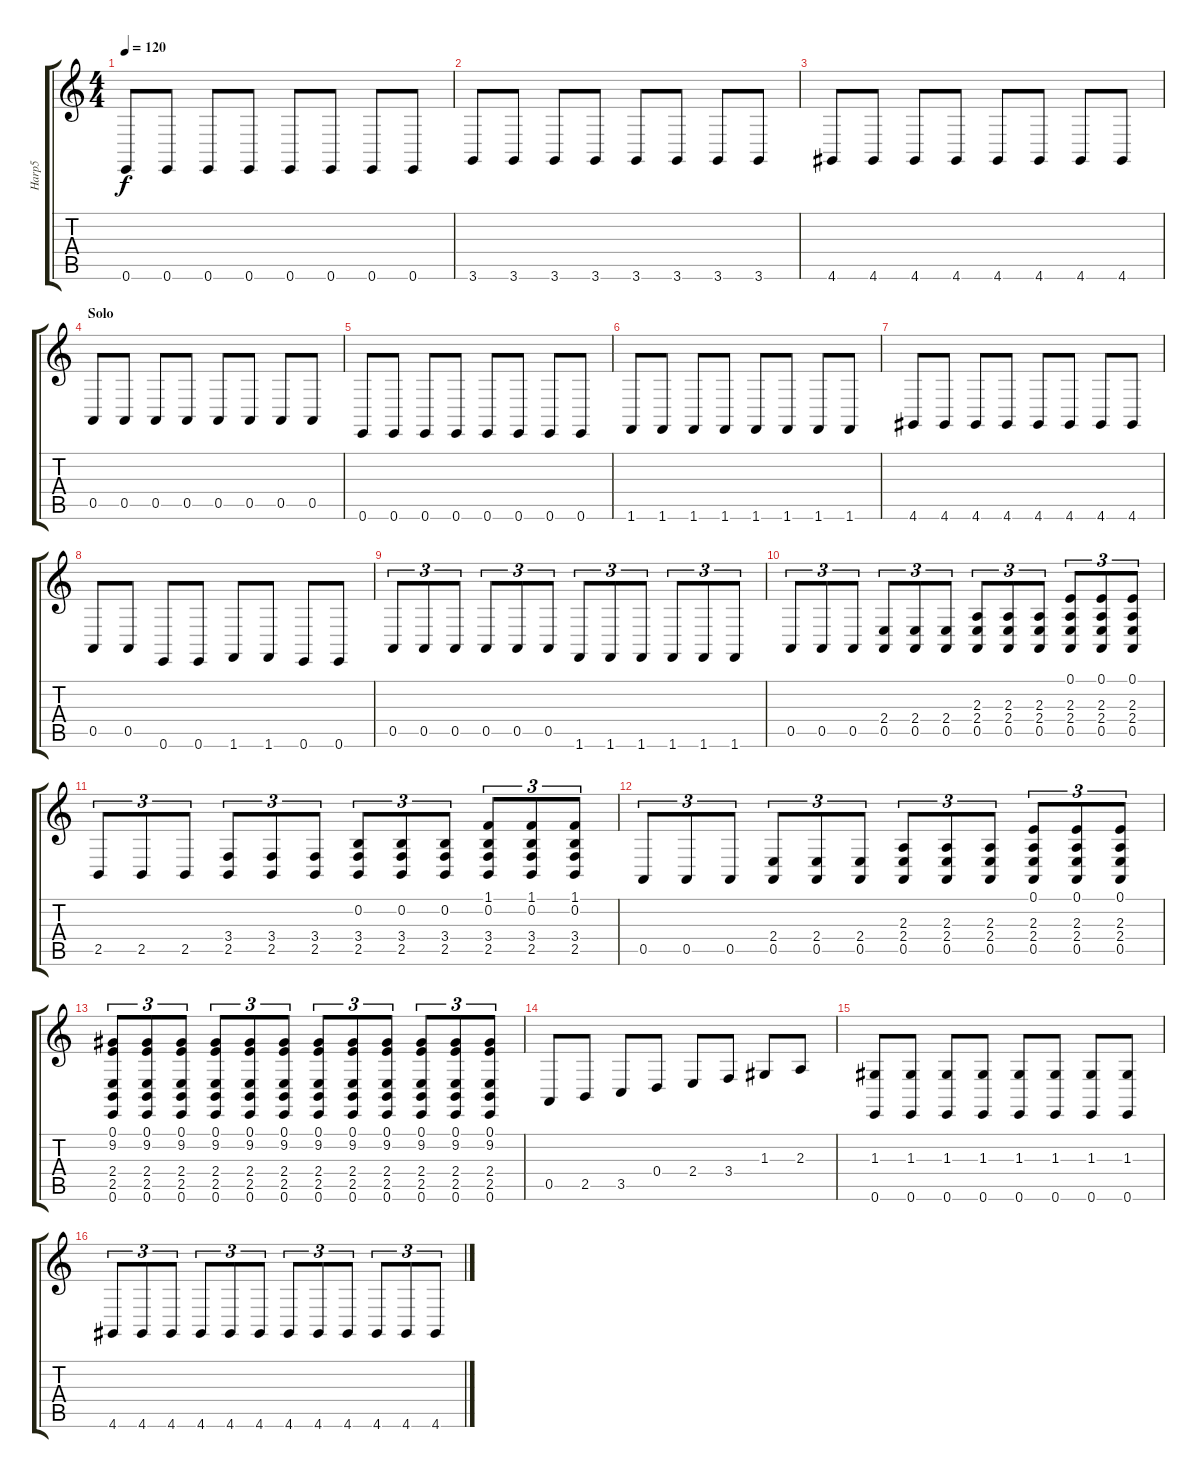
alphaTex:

\track ("Harp5" "Harp5") {instrument orchestralharp}
\staff {score tabs}
\tuning (E4 B3 G3 D3 A2 E2) {hide}
\ts (4 4)
\tempo 120
\clef g2
\ks c
0.6.8{dy f} 0.6.8 0.6.8 0.6.8 0.6.8 0.6.8 0.6.8 0.6.8 |
3.6.8 3.6.8 3.6.8 3.6.8 3.6.8 3.6.8 3.6.8 3.6.8 |
4.6.8 4.6.8 4.6.8 4.6.8 4.6.8 4.6.8 4.6.8 4.6.8 |
\section ("" "Solo")
0.5.8 0.5.8 0.5.8 0.5.8 0.5.8 0.5.8 0.5.8 0.5.8 |
0.6.8 0.6.8 0.6.8 0.6.8 0.6.8 0.6.8 0.6.8 0.6.8 |
1.6.8 1.6.8 1.6.8 1.6.8 1.6.8 1.6.8 1.6.8 1.6.8 |
4.6.8 4.6.8 4.6.8 4.6.8 4.6.8 4.6.8 4.6.8 4.6.8 |
0.5.8 0.5.8 0.6.8 0.6.8 1.6.8 1.6.8 0.6.8 0.6.8 |
0.5.8{tu (3 2)} 0.5.8{tu (3 2)} 0.5.8{tu (3 2)} 0.5.8{tu (3 2)} 0.5.8{tu (3 2)} 0.5.8{tu (3 2)} 1.6.8{tu (3 2)} 1.6.8{tu (3 2)} 1.6.8{tu (3 2)} 1.6.8{tu (3 2)} 1.6.8{tu (3 2)} 1.6.8{tu (3 2)} |
0.5.8{tu (3 2)} 0.5.8{tu (3 2)} 0.5.8{tu (3 2)} (2.4 0.5).8{tu (3 2)} (2.4 0.5).8{tu (3 2)} (2.4 0.5).8{tu (3 2)} (2.3 2.4 0.5).8{tu (3 2)} (2.3 2.4 0.5).8{tu (3 2)} (2.3 2.4 0.5).8{tu (3 2)} (0.1 2.3 2.4 0.5).8{tu (3 2)} (0.1 2.3 2.4 0.5).8{tu (3 2)} (0.1 2.3 2.4 0.5).8{tu (3 2)} |
2.5.8{tu (3 2)} 2.5.8{tu (3 2)} 2.5.8{tu (3 2)} (3.4 2.5).8{tu (3 2)} (3.4 2.5).8{tu (3 2)} (3.4 2.5).8{tu (3 2)} (0.2 3.4 2.5).8{tu (3 2)} (0.2 3.4 2.5).8{tu (3 2)} (0.2 3.4 2.5).8{tu (3 2)} (1.1 0.2 3.4 2.5).8{tu (3 2)} (1.1 0.2 3.4 2.5).8{tu (3 2)} (1.1 0.2 3.4 2.5).8{tu (3 2)} |
0.5.8{tu (3 2)} 0.5.8{tu (3 2)} 0.5.8{tu (3 2)} (2.4 0.5).8{tu (3 2)} (2.4 0.5).8{tu (3 2)} (2.4 0.5).8{tu (3 2)} (2.3 2.4 0.5).8{tu (3 2)} (2.3 2.4 0.5).8{tu (3 2)} (2.3 2.4 0.5).8{tu (3 2)} (0.1 2.3 2.4 0.5).8{tu (3 2)} (0.1 2.3 2.4 0.5).8{tu (3 2)} (0.1 2.3 2.4 0.5).8{tu (3 2)} |
(0.1 9.2 2.4 2.5 0.6).8{tu (3 2)} (0.1 9.2 2.4 2.5 0.6).8{tu (3 2)} (0.1 9.2 2.4 2.5 0.6).8{tu (3 2)} (0.1 9.2 2.4 2.5 0.6).8{tu (3 2)} (0.1 9.2 2.4 2.5 0.6).8{tu (3 2)} (0.1 9.2 2.4 2.5 0.6).8{tu (3 2)} (0.1 9.2 2.4 2.5 0.6).8{tu (3 2)} (0.1 9.2 2.4 2.5 0.6).8{tu (3 2)} (0.1 9.2 2.4 2.5 0.6).8{tu (3 2)} (0.1 9.2 2.4 2.5 0.6).8{tu (3 2)} (0.1 9.2 2.4 2.5 0.6).8{tu (3 2)} (0.1 9.2 2.4 2.5 0.6).8{tu (3 2)} |
0.5.8 2.5.8 3.5.8 0.4.8 2.4.8 3.4.8 1.3.8 2.3.8 |
(1.3 0.6).8 (1.3 0.6).8 (1.3 0.6).8 (1.3 0.6).8 (1.3 0.6).8 (1.3 0.6).8 (1.3 0.6).8 (1.3 0.6).8 |
4.6.8{tu (3 2)} 4.6.8{tu (3 2)} 4.6.8{tu (3 2)} 4.6.8{tu (3 2)} 4.6.8{tu (3 2)} 4.6.8{tu (3 2)} 4.6.8{tu (3 2)} 4.6.8{tu (3 2)} 4.6.8{tu (3 2)} 4.6.8{tu (3 2)} 4.6.8{tu (3 2)} 4.6.8{tu (3 2)}
